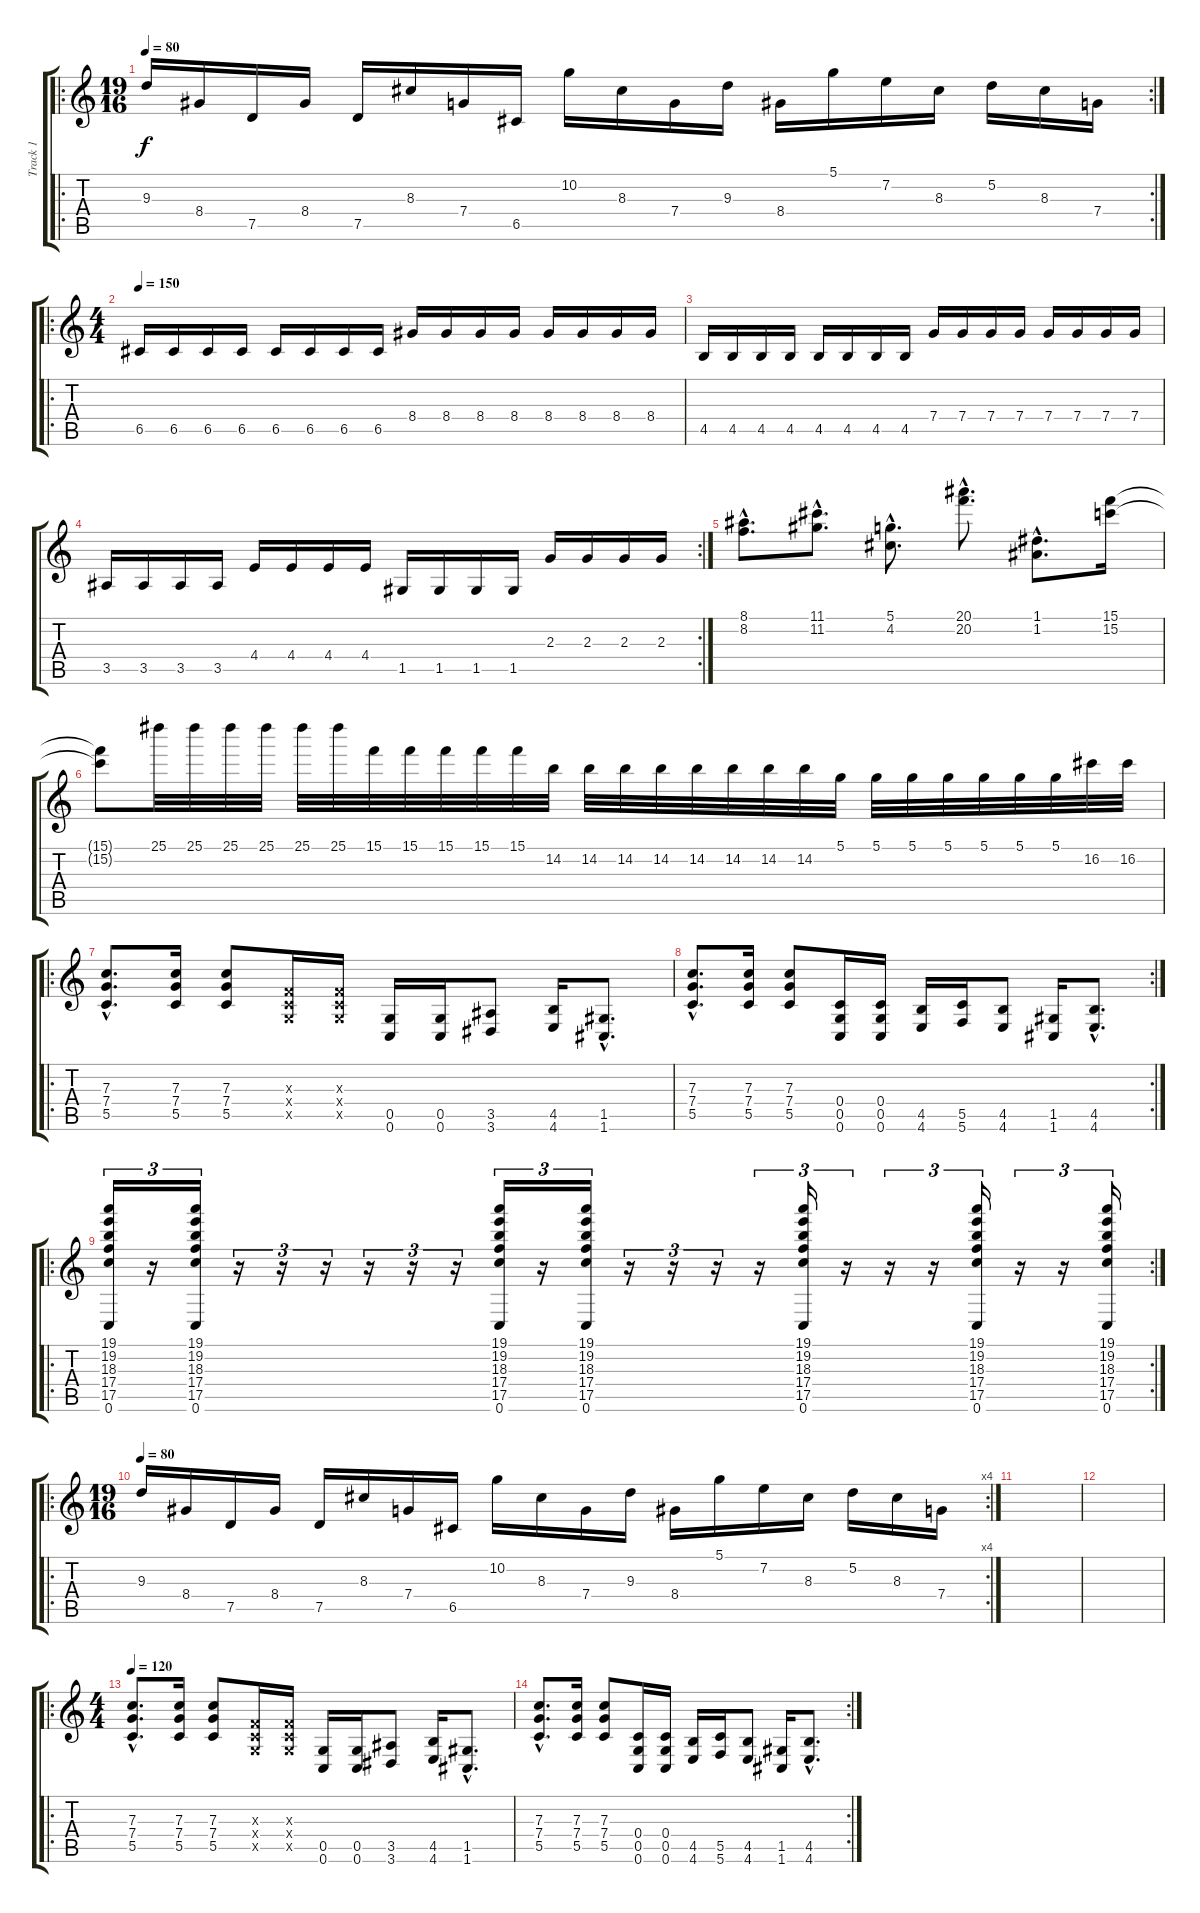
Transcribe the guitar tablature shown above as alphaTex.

\track ("Track 1" "Track 1") {instrument distortionguitar}
\staff {score tabs}
\tuning (D4 A3 F3 C3 G2 C2) {hide}
\ro
\rc 2
\ts (19 16)
\tempo 80
\clef g2
\ks c
9.3.16{dy f} 8.4.16 7.5.16 8.4.16 7.5.16 8.3.16 7.4.16 6.5.16 10.2.16 8.3.16 7.4.16 9.3.16 8.4.16 5.1.16 7.2.16 8.3.16 5.2.16 8.3.16 7.4.16 |
\ro
\ts (4 4)
\tempo 150
6.5.16 6.5.16 6.5.16 6.5.16 6.5.16 6.5.16 6.5.16 6.5.16 8.4.16 8.4.16 8.4.16 8.4.16 8.4.16 8.4.16 8.4.16 8.4.16 |
4.5.16 4.5.16 4.5.16 4.5.16 4.5.16 4.5.16 4.5.16 4.5.16 7.4.16 7.4.16 7.4.16 7.4.16 7.4.16 7.4.16 7.4.16 7.4.16 |
\rc 2
3.5.16 3.5.16 3.5.16 3.5.16 4.4.16 4.4.16 4.4.16 4.4.16 1.5.16 1.5.16 1.5.16 1.5.16 2.3.16 2.3.16 2.3.16 2.3.16 |
(8.1{hac} 8.2{hac}).8{d} (11.1{hac} 11.2{hac}).8{d} (5.1{hac} 4.2{hac}).8{d} (20.1{hac} 20.2{hac}).8{d} (1.1{hac} 1.2{hac}).8{d} (15.1 15.2).16 |
(15.1{t} 15.2{t}).8 25.1.32 25.1.32 25.1.32 25.1.32 25.1.32 25.1.32 15.1.32 15.1.32 15.1.32 15.1.32 15.1.32 14.2.32 14.2.32 14.2.32 14.2.32 14.2.32 14.2.32 14.2.32 14.2.32 5.1.32 5.1.32 5.1.32 5.1.32 5.1.32 5.1.32 5.1.32 16.2.32 16.2.32 |
\ro
(7.3{hac} 7.4{hac} 5.5{hac}).8{d} (7.3 7.4 5.5).16 (7.3 7.4 5.5).8 (0.3{x} 0.4{x} 0.5{x}).16 (0.3{x} 0.4{x} 0.5{x}).16 (0.5 0.6).16 (0.5 0.6).16 (3.5 3.6).8 (4.5 4.6).16 (1.5{hac} 1.6{hac}).8{d} |
\rc 2
(7.3{hac} 7.4{hac} 5.5{hac}).8{d} (7.3 7.4 5.5).16 (7.3 7.4 5.5).8 (0.4 0.5 0.6).16 (0.4 0.5 0.6).16 (4.5 4.6).16 (5.5 5.6).16 (4.5 4.6).8 (1.5 1.6).16 (4.5{hac} 4.6{hac}).8{d} |
\ro
\rc 2
(19.1 19.2 18.3 17.4 17.5 0.6).16{tu (3 2)} r.16{tu (3 2)} (19.1 19.2 18.3 17.4 17.5 0.6).16{tu (3 2)} r.16{tu (3 2)} r.16{tu (3 2)} r.16{tu (3 2)} r.16{tu (3 2)} r.16{tu (3 2)} r.16{tu (3 2)} (19.1 19.2 18.3 17.4 17.5 0.6).16{tu (3 2)} r.16{tu (3 2)} (19.1 19.2 18.3 17.4 17.5 0.6).16{tu (3 2)} r.16{tu (3 2)} r.16{tu (3 2)} r.16{tu (3 2)} r.16{tu (3 2)} (19.1 19.2 18.3 17.4 17.5 0.6).16{tu (3 2)} r.16{tu (3 2)} r.16{tu (3 2)} r.16{tu (3 2)} (19.1 19.2 18.3 17.4 17.5 0.6).16{tu (3 2)} r.16{tu (3 2)} r.16{tu (3 2)} (19.1 19.2 18.3 17.4 17.5 0.6).16{tu (3 2)} |
\ro
\rc 4
\ts (19 16)
\tempo 80
9.3.16 8.4.16 7.5.16 8.4.16 7.5.16 8.3.16 7.4.16 6.5.16 10.2.16 8.3.16 7.4.16 9.3.16 8.4.16 5.1.16 7.2.16 8.3.16 5.2.16 8.3.16 7.4.16 |
|
|
\ro
\ts (4 4)
\tempo 120
(7.3{hac} 7.4{hac} 5.5{hac}).8{d} (7.3 7.4 5.5).16 (7.3 7.4 5.5).8 (0.3{x} 0.4{x} 0.5{x}).16 (0.3{x} 0.4{x} 0.5{x}).16 (0.5 0.6).16 (0.5 0.6).16 (3.5 3.6).8 (4.5 4.6).16 (1.5{hac} 1.6{hac}).8{d} |
\rc 2
(7.3{hac} 7.4{hac} 5.5{hac}).8{d} (7.3 7.4 5.5).16 (7.3 7.4 5.5).8 (0.4 0.5 0.6).16 (0.4 0.5 0.6).16 (4.5 4.6).16 (5.5 5.6).16 (4.5 4.6).8 (1.5 1.6).16 (4.5{hac} 4.6{hac}).8{d}
